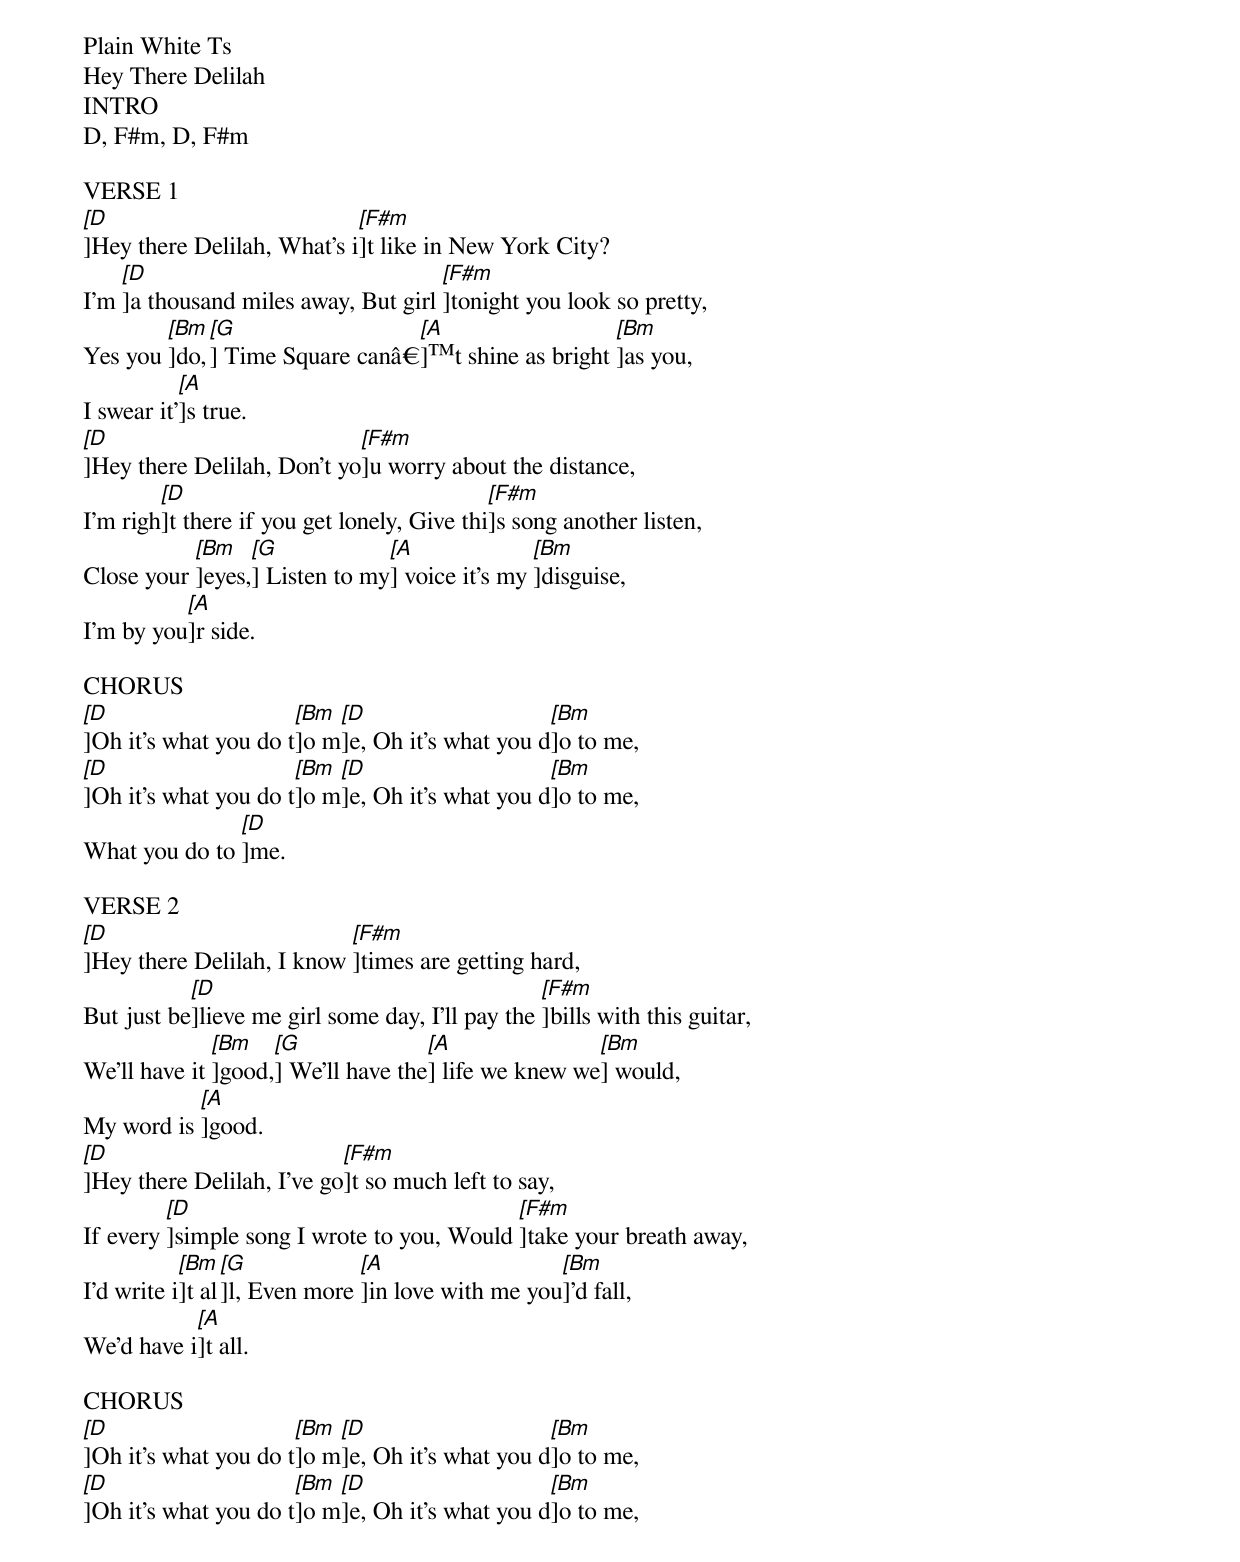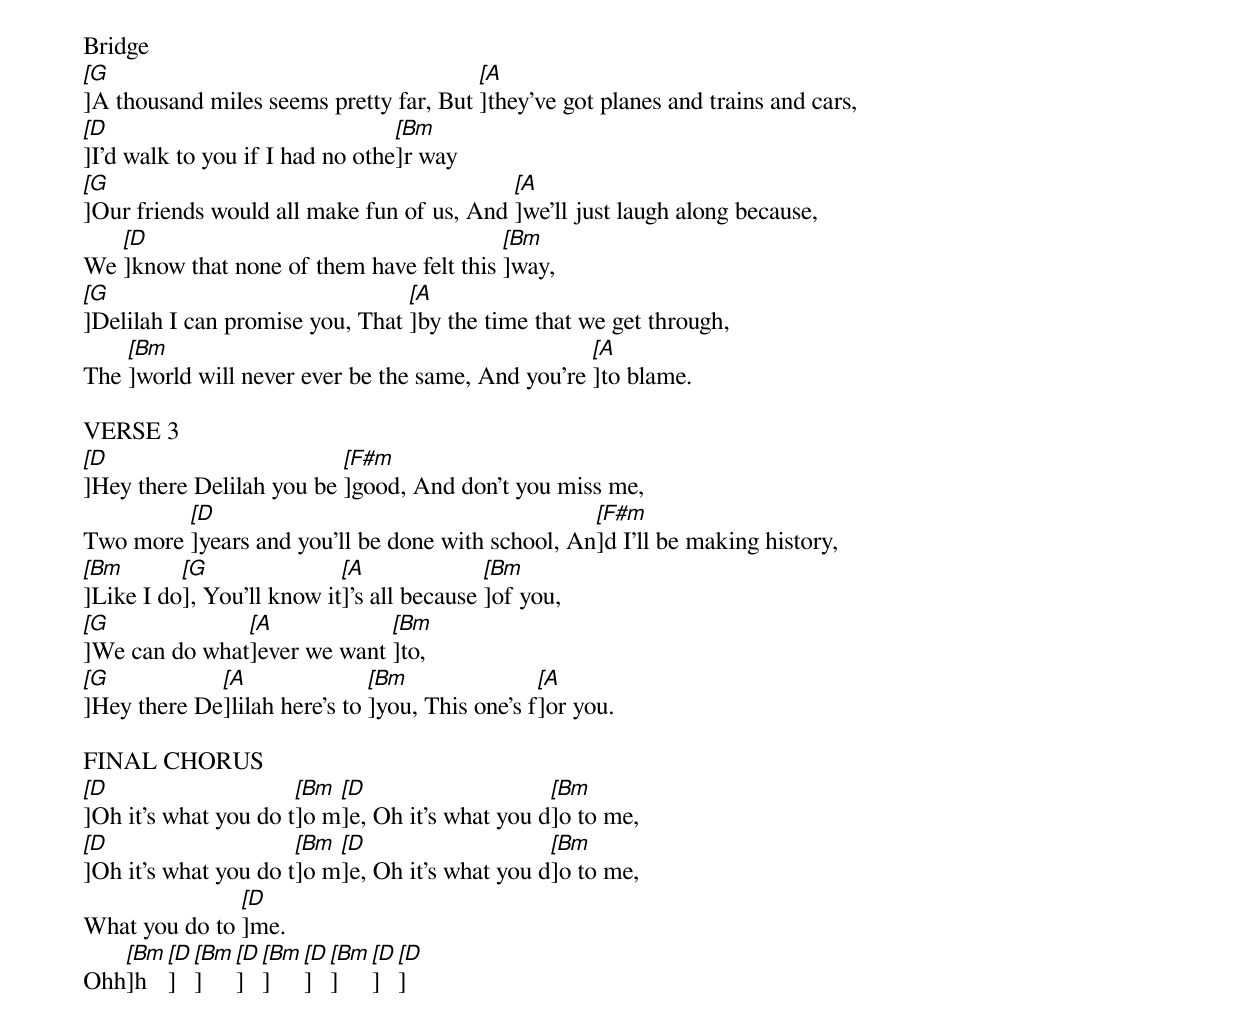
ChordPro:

Plain White Ts
Hey There Delilah
INTRO
D, F#m, D, F#m

VERSE 1
[[D]]Hey there Delilah, What’s i[[F#m]]t like in New York City?
I’m [[D]]a thousand miles away, But girl [[F#m]]tonight you look so pretty,
Yes you [[Bm]]do,[[G]] Time Square canâ€[[A]]™t shine as bright [[Bm]]as you,
I swear it’[[A]]s true.
[[D]]Hey there Delilah, Don’t yo[[F#m]]u worry about the distance,
I’m righ[[D]]t there if you get lonely, Give thi[[F#m]]s song another listen,
Close your [[Bm]]eyes,[[G]] Listen to my[[A]] voice it’s my [[Bm]]disguise,
I’m by you[[A]]r side.

CHORUS
[[D]]Oh it’s what you do t[[Bm]]o m[[D]]e, Oh it’s what you d[[Bm]]o to me,
[[D]]Oh it’s what you do t[[Bm]]o m[[D]]e, Oh it’s what you d[[Bm]]o to me,
What you do to [[D]]me.

VERSE 2
[[D]]Hey there Delilah, I know [[F#m]]times are getting hard,
But just be[[D]]lieve me girl some day, I'll pay the [[F#m]]bills with this guitar,
We'll have it [[Bm]]good,[[G]] We'll have the[[A]] life we knew we[[Bm]] would,
My word is [[A]]good.
[[D]]Hey there Delilah, I’ve go[[F#m]]t so much left to say,
If every [[D]]simple song I wrote to you, Would [[F#m]]take your breath away,
I’d write i[[Bm]]t al[[G]]l, Even more [[A]]in love with me you[[Bm]]’d fall,
We’d have i[[A]]t all.

CHORUS
[[D]]Oh it’s what you do t[[Bm]]o m[[D]]e, Oh it’s what you d[[Bm]]o to me,
[[D]]Oh it’s what you do t[[Bm]]o m[[D]]e, Oh it’s what you d[[Bm]]o to me,

Bridge
[[G]]A thousand miles seems pretty far, But [[A]]they’ve got planes and trains and cars,
[[D]]I’d walk to you if I had no othe[[Bm]]r way
[[G]]Our friends would all make fun of us, And [[A]]we'll just laugh along because,
We [[D]]know that none of them have felt this [[Bm]]way,
[[G]]Delilah I can promise you, That [[A]]by the time that we get through,
The [[Bm]]world will never ever be the same, And you’re [[A]]to blame.

VERSE 3
[[D]]Hey there Delilah you be [[F#m]]good, And don’t you miss me,
Two more [[D]]years and you’ll be done with school, An[[F#m]]d I'll be making history,
[[Bm]]Like I do[[G]], You’ll know it[[A]]'s all because [[Bm]]of you,
[[G]]We can do what[[A]]ever we want [[Bm]]to,
[[G]]Hey there De[[A]]lilah here's to [[Bm]]you, This one’s f[[A]]or you.

FINAL CHORUS
[[D]]Oh it’s what you do t[[Bm]]o m[[D]]e, Oh it’s what you d[[Bm]]o to me,
[[D]]Oh it’s what you do t[[Bm]]o m[[D]]e, Oh it’s what you d[[Bm]]o to me,
What you do to [[D]]me.
Ohh[[Bm]]h[[D]][[Bm]][[D]][[Bm]][[D]][[Bm]][[D]][[D]]
